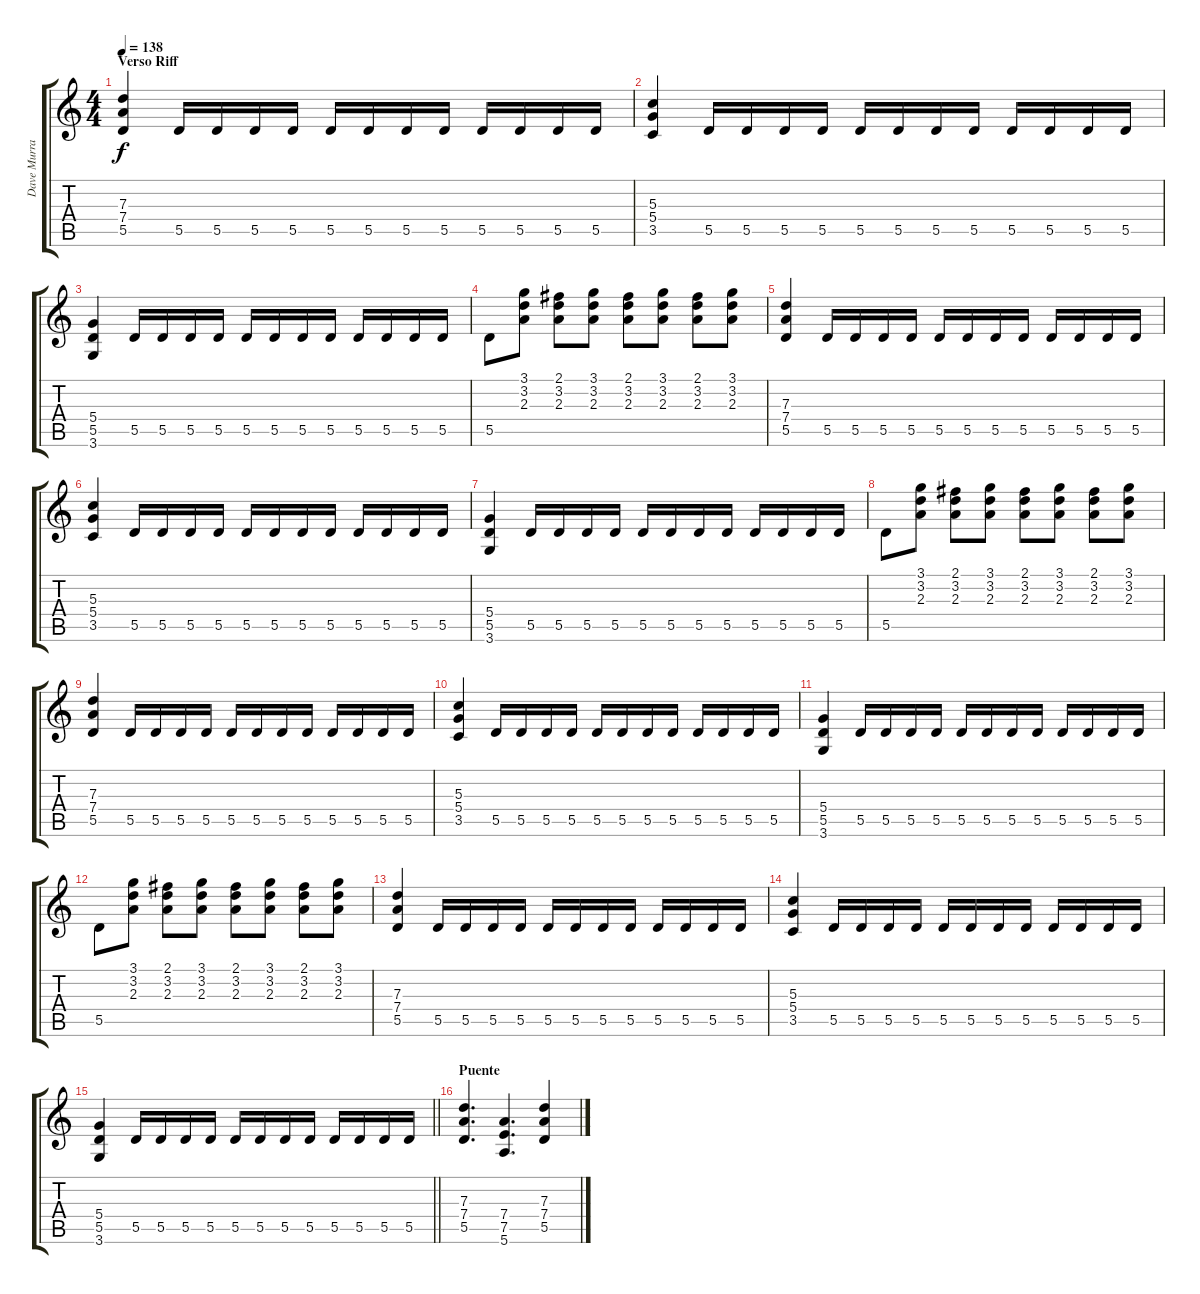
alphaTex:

\track ("Dave Murray" "Dave Murra") {instrument distortionguitar}
\staff {score tabs}
\tuning (E4 B3 G3 D3 A2 E2) {hide}
\ts (4 4)
\section ("" "Verso Riff")
\tempo 138
\clef g2
\ks c
(7.3 7.4 5.5).4{dy f} 5.5.16 5.5.16 5.5.16 5.5.16 5.5.16 5.5.16 5.5.16 5.5.16 5.5.16 5.5.16 5.5.16 5.5.16 |
(5.3 5.4 3.5).4 5.5.16 5.5.16 5.5.16 5.5.16 5.5.16 5.5.16 5.5.16 5.5.16 5.5.16 5.5.16 5.5.16 5.5.16 |
(5.4 5.5 3.6).4 5.5.16 5.5.16 5.5.16 5.5.16 5.5.16 5.5.16 5.5.16 5.5.16 5.5.16 5.5.16 5.5.16 5.5.16 |
5.5.8 (3.1 3.2 2.3).8 (2.1 3.2 2.3).8 (3.1 3.2 2.3).8 (2.1 3.2 2.3).8 (3.1 3.2 2.3).8 (2.1 3.2 2.3).8 (3.1 3.2 2.3).8 |
(7.3 7.4 5.5).4 5.5.16 5.5.16 5.5.16 5.5.16 5.5.16 5.5.16 5.5.16 5.5.16 5.5.16 5.5.16 5.5.16 5.5.16 |
(5.3 5.4 3.5).4 5.5.16 5.5.16 5.5.16 5.5.16 5.5.16 5.5.16 5.5.16 5.5.16 5.5.16 5.5.16 5.5.16 5.5.16 |
(5.4 5.5 3.6).4 5.5.16 5.5.16 5.5.16 5.5.16 5.5.16 5.5.16 5.5.16 5.5.16 5.5.16 5.5.16 5.5.16 5.5.16 |
5.5.8 (3.1 3.2 2.3).8 (2.1 3.2 2.3).8 (3.1 3.2 2.3).8 (2.1 3.2 2.3).8 (3.1 3.2 2.3).8 (2.1 3.2 2.3).8 (3.1 3.2 2.3).8 |
(7.3 7.4 5.5).4 5.5.16 5.5.16 5.5.16 5.5.16 5.5.16 5.5.16 5.5.16 5.5.16 5.5.16 5.5.16 5.5.16 5.5.16 |
(5.3 5.4 3.5).4 5.5.16 5.5.16 5.5.16 5.5.16 5.5.16 5.5.16 5.5.16 5.5.16 5.5.16 5.5.16 5.5.16 5.5.16 |
(5.4 5.5 3.6).4 5.5.16 5.5.16 5.5.16 5.5.16 5.5.16 5.5.16 5.5.16 5.5.16 5.5.16 5.5.16 5.5.16 5.5.16 |
5.5.8 (3.1 3.2 2.3).8 (2.1 3.2 2.3).8 (3.1 3.2 2.3).8 (2.1 3.2 2.3).8 (3.1 3.2 2.3).8 (2.1 3.2 2.3).8 (3.1 3.2 2.3).8 |
(7.3 7.4 5.5).4 5.5.16 5.5.16 5.5.16 5.5.16 5.5.16 5.5.16 5.5.16 5.5.16 5.5.16 5.5.16 5.5.16 5.5.16 |
(5.3 5.4 3.5).4 5.5.16 5.5.16 5.5.16 5.5.16 5.5.16 5.5.16 5.5.16 5.5.16 5.5.16 5.5.16 5.5.16 5.5.16 |
\barLineRight lightlight
(5.4 5.5 3.6).4 5.5.16 5.5.16 5.5.16 5.5.16 5.5.16 5.5.16 5.5.16 5.5.16 5.5.16 5.5.16 5.5.16 5.5.16 |
\section ("" "Puente")
(7.3 7.4 5.5).4{d} (7.4 7.5 5.6).4{d} (7.3 7.4 5.5).4
